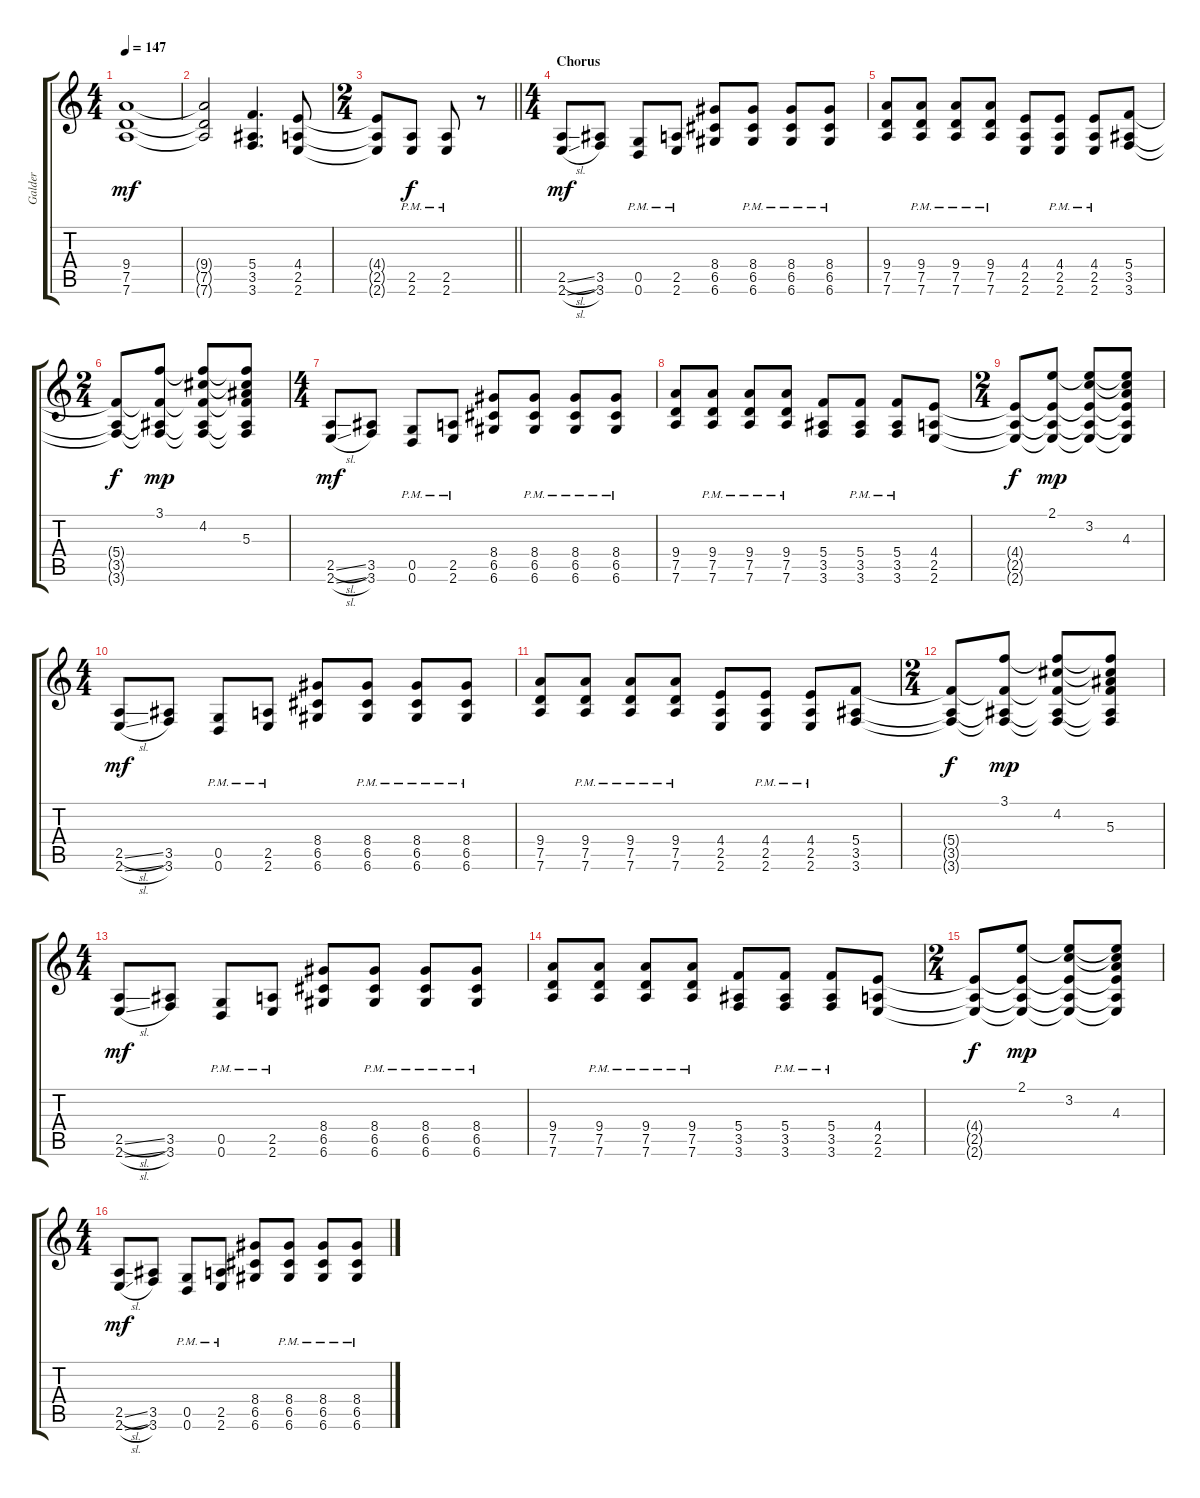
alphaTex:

\track ("Galder" "Galder") {instrument overdrivenguitar}
\staff {score tabs}
\tuning (D4 A3 F3 C3 G2 D2) {hide}
\ts (4 4)
\tempo 147
\clef g2
\ks c
(9.4 7.5 7.6).1{dy mf} |
(9.4{t} 7.5{t} 7.6{t}).2 (5.4 3.5 3.6).4{d} (4.4 2.5 2.6).8 |
\ts (2 4)
\barLineRight lightlight
(4.4{t} 2.5{t} 2.6{t}).8 (2.5{pm} 2.6{pm}).8{dy f} (2.5{pm} 2.6{pm}).8 r.8 |
\ts (4 4)
\section ("" "Chorus")
(2.5{sl} 2.6{sl}).8{dy mf} (3.5 3.6).8 (0.5{pm} 0.6{pm}).8 (2.5{pm} 2.6{pm}).8 (8.4 6.5 6.6).8 (8.4{pm} 6.5{pm} 6.6{pm}).8 (8.4{pm} 6.5{pm} 6.6{pm}).8 (8.4{pm} 6.5{pm} 6.6{pm}).8 |
(9.4 7.5 7.6).8 (9.4{pm} 7.5{pm} 7.6{pm}).8 (9.4{pm} 7.5{pm} 7.6{pm}).8 (9.4{pm} 7.5{pm} 7.6{pm}).8 (4.4 2.5 2.6).8 (4.4{pm} 2.5{pm} 2.6{pm}).8 (4.4{pm} 2.5{pm} 2.6{pm}).8 (5.4 3.5 3.6).8 |
\ts (2 4)
(5.4{t} 3.5{t} 3.6{t}).8{dy f} (3.1 5.4{t} 3.5{t} 3.6{t}).8{dy mp} (3.1{t} 4.2 5.4{t} 3.5{t} 3.6{t}).8 (3.1{t} 4.2{t} 5.3 5.4{t} 3.5{t} 3.6{t}).8 |
\ts (4 4)
(2.5{sl} 2.6{sl}).8{dy mf} (3.5 3.6).8 (0.5{pm} 0.6{pm}).8 (2.5{pm} 2.6{pm}).8 (8.4 6.5 6.6).8 (8.4{pm} 6.5{pm} 6.6{pm}).8 (8.4{pm} 6.5{pm} 6.6{pm}).8 (8.4{pm} 6.5{pm} 6.6{pm}).8 |
(9.4 7.5 7.6).8 (9.4{pm} 7.5{pm} 7.6{pm}).8 (9.4{pm} 7.5{pm} 7.6{pm}).8 (9.4{pm} 7.5{pm} 7.6{pm}).8 (5.4 3.5 3.6).8 (5.4{pm} 3.5{pm} 3.6{pm}).8 (5.4{pm} 3.5{pm} 3.6{pm}).8 (4.4 2.5 2.6).8 |
\ts (2 4)
(4.4{t} 2.5{t} 2.6{t}).8{dy f} (2.1 4.4{t} 2.5{t} 2.6{t}).8{dy mp} (2.1{t} 3.2 4.4{t} 2.5{t} 2.6{t}).8 (2.1{t} 3.2{t} 4.3 4.4{t} 2.5{t} 2.6{t}).8 |
\ts (4 4)
(2.5{sl} 2.6{sl}).8{dy mf} (3.5 3.6).8 (0.5{pm} 0.6{pm}).8 (2.5{pm} 2.6{pm}).8 (8.4 6.5 6.6).8 (8.4{pm} 6.5{pm} 6.6{pm}).8 (8.4{pm} 6.5{pm} 6.6{pm}).8 (8.4{pm} 6.5{pm} 6.6{pm}).8 |
(9.4 7.5 7.6).8 (9.4{pm} 7.5{pm} 7.6{pm}).8 (9.4{pm} 7.5{pm} 7.6{pm}).8 (9.4{pm} 7.5{pm} 7.6{pm}).8 (4.4 2.5 2.6).8 (4.4{pm} 2.5{pm} 2.6{pm}).8 (4.4{pm} 2.5{pm} 2.6{pm}).8 (5.4 3.5 3.6).8 |
\ts (2 4)
(5.4{t} 3.5{t} 3.6{t}).8{dy f} (3.1 5.4{t} 3.5{t} 3.6{t}).8{dy mp} (3.1{t} 4.2 5.4{t} 3.5{t} 3.6{t}).8 (3.1{t} 4.2{t} 5.3 5.4{t} 3.5{t} 3.6{t}).8 |
\ts (4 4)
(2.5{sl} 2.6{sl}).8{dy mf} (3.5 3.6).8 (0.5{pm} 0.6{pm}).8 (2.5{pm} 2.6{pm}).8 (8.4 6.5 6.6).8 (8.4{pm} 6.5{pm} 6.6{pm}).8 (8.4{pm} 6.5{pm} 6.6{pm}).8 (8.4{pm} 6.5{pm} 6.6{pm}).8 |
(9.4 7.5 7.6).8 (9.4{pm} 7.5{pm} 7.6{pm}).8 (9.4{pm} 7.5{pm} 7.6{pm}).8 (9.4{pm} 7.5{pm} 7.6{pm}).8 (5.4 3.5 3.6).8 (5.4{pm} 3.5{pm} 3.6{pm}).8 (5.4{pm} 3.5{pm} 3.6{pm}).8 (4.4 2.5 2.6).8 |
\ts (2 4)
(4.4{t} 2.5{t} 2.6{t}).8{dy f} (2.1 4.4{t} 2.5{t} 2.6{t}).8{dy mp} (2.1{t} 3.2 4.4{t} 2.5{t} 2.6{t}).8 (2.1{t} 3.2{t} 4.3 4.4{t} 2.5{t} 2.6{t}).8 |
\ts (4 4)
(2.5{sl} 2.6{sl}).8{dy mf} (3.5 3.6).8 (0.5{pm} 0.6{pm}).8 (2.5{pm} 2.6{pm}).8 (8.4 6.5 6.6).8 (8.4{pm} 6.5{pm} 6.6{pm}).8 (8.4{pm} 6.5{pm} 6.6{pm}).8 (8.4{pm} 6.5{pm} 6.6{pm}).8
